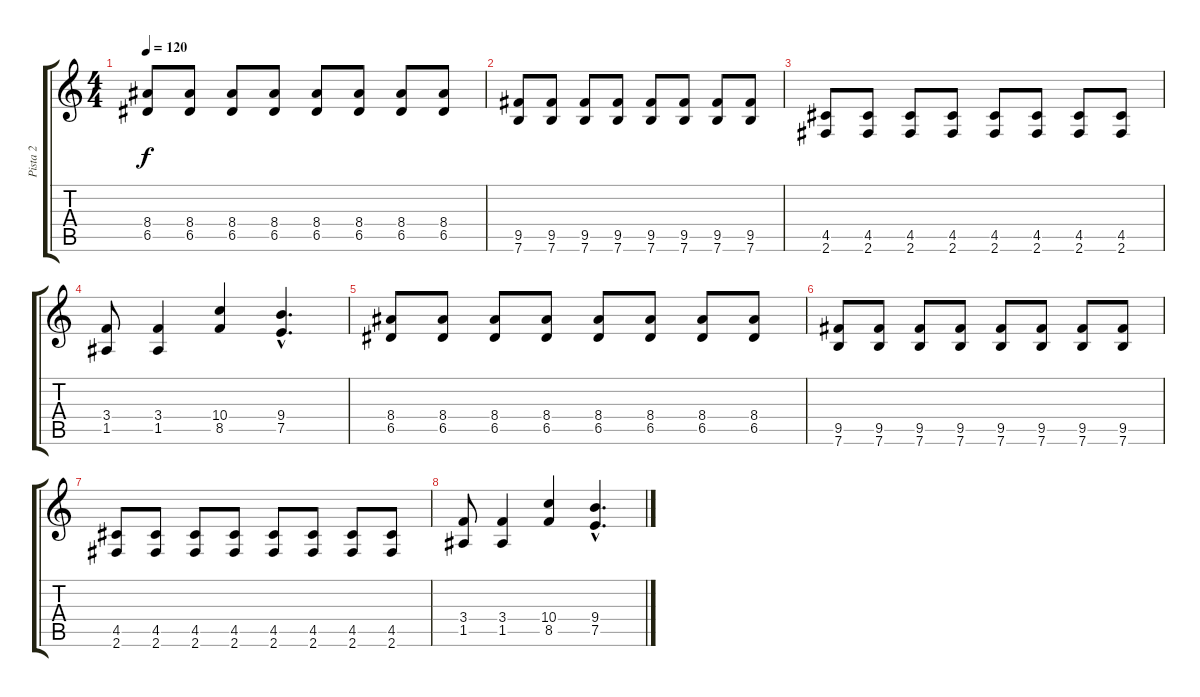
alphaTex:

\track ("Pista 2" "Pista 2") {instrument electricguitarclean}
\staff {score tabs}
\tuning (E4 B3 G3 D3 A2 E2) {hide}
\ts (4 4)
\tempo 120
\clef g2
\ks c
(8.4 6.5).8{dy f} (8.4 6.5).8 (8.4 6.5).8 (8.4 6.5).8 (8.4 6.5).8 (8.4 6.5).8 (8.4 6.5).8 (8.4 6.5).8 |
(9.5 7.6).8 (9.5 7.6).8 (9.5 7.6).8 (9.5 7.6).8 (9.5 7.6).8 (9.5 7.6).8 (9.5 7.6).8 (9.5 7.6).8 |
(4.5 2.6).8 (4.5 2.6).8 (4.5 2.6).8 (4.5 2.6).8 (4.5 2.6).8 (4.5 2.6).8 (4.5 2.6).8 (4.5 2.6).8 |
(3.4 1.5).8 (3.4 1.5).4 (10.4 8.5).4 (9.4{hac} 7.5{hac}).4{d} |
(8.4 6.5).8 (8.4 6.5).8 (8.4 6.5).8 (8.4 6.5).8 (8.4 6.5).8 (8.4 6.5).8 (8.4 6.5).8 (8.4 6.5).8 |
(9.5 7.6).8 (9.5 7.6).8 (9.5 7.6).8 (9.5 7.6).8 (9.5 7.6).8 (9.5 7.6).8 (9.5 7.6).8 (9.5 7.6).8 |
(4.5 2.6).8 (4.5 2.6).8 (4.5 2.6).8 (4.5 2.6).8 (4.5 2.6).8 (4.5 2.6).8 (4.5 2.6).8 (4.5 2.6).8 |
(3.4 1.5).8 (3.4 1.5).4 (10.4 8.5).4 (9.4{hac} 7.5{hac}).4{d}
